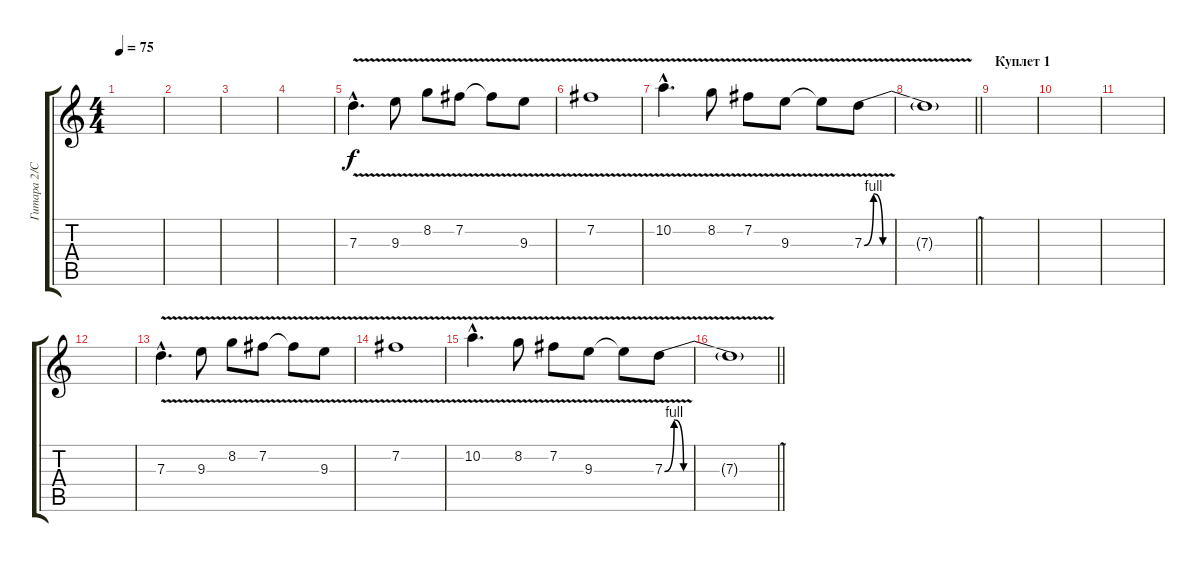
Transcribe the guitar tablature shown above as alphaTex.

\track ("Гитара 2/Ситар" "Гитара 2/С") {instrument acousticguitarsteel}
\staff {score tabs}
\tuning (E4 B3 G3 D3 A2 E2) {hide}
\ts (4 4)
\tempo 75
\clef g2
\ks c
|
|
|
|
7.3{v hac}.4{d volume 7 balance 16 instrument sitar} 9.3{v}.8 8.2{v}.8 7.2{v}.8 7.2{t}.8 9.3{v}.8 |
7.2{v}.1 |
10.2{v hac}.4{d} 8.2{v}.8 7.2{v}.8 9.3{v}.8 9.3{t}.8 7.3{be (custom 0 0 5 4 10 0 15 0 18 0 20 0 30 0 60 0) v}.8 |
\barLineRight lightlight
7.3{v t}.1 |
\section ("" "Куплет 1")
|
|
|
|
7.3{v hac}.4{d volume 7 balance 16 instrument sitar} 9.3{v}.8 8.2{v}.8 7.2{v}.8 7.2{t}.8 9.3{v}.8 |
7.2{v}.1 |
10.2{v hac}.4{d} 8.2{v}.8 7.2{v}.8 9.3{v}.8 9.3{t}.8 7.3{be (custom 0 0 5 4 10 0 15 0 18 0 20 0 30 0 60 0) v}.8 |
\barLineRight lightlight
7.3{v t}.1
